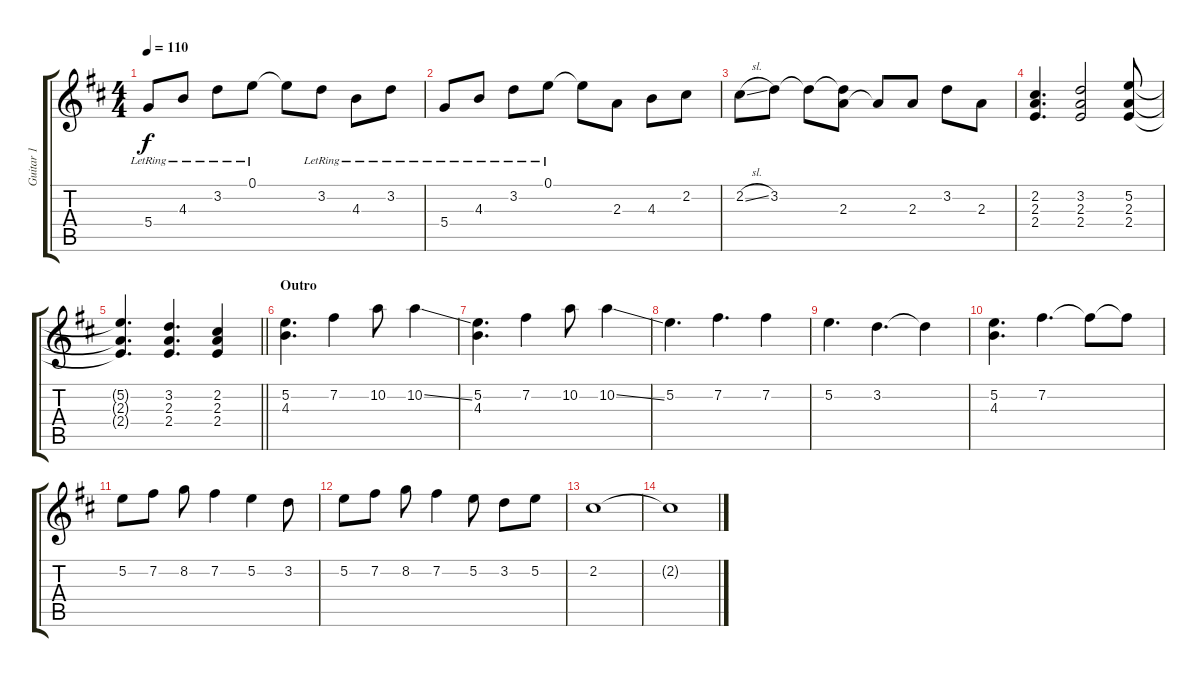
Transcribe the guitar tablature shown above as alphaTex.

\track ("Guitar 1" "Guitar 1") {instrument distortionguitar}
\staff {score tabs}
\tuning (E4 B3 G3 D3 A2 E2) {hide}
\ts (4 4)
\tempo 110
\clef g2
\ks d
5.4{lr}.8{dy f} 4.3{lr}.8 3.2{lr}.8 0.1{lr}.8 0.1{t}.8 3.2{lr}.8 4.3{lr}.8 3.2{lr}.8 |
5.4{lr}.8 4.3{lr}.8 3.2{lr}.8 0.1{lr}.8 0.1{t}.8 2.3.8 4.3.8 2.2.8 |
2.2{sl}.8 3.2.8 3.2{t}.8 (3.2{t} 2.3).8 2.3{t}.8 2.3.8 3.2.8 2.3.8 |
(2.2 2.3 2.4).4{d} (3.2 2.3 2.4).2 (5.2 2.3 2.4).8 |
\barLineRight lightlight
(5.2{t} 2.3{t} 2.4{t}).4{d} (3.2 2.3 2.4).4{d} (2.2 2.3 2.4).4 |
\section ("" "Outro")
(5.2 4.3).4{d} 7.2.4 10.2.8 10.2{ss}.4 |
(5.2 4.3).4{d} 7.2.4 10.2.8 10.2{ss}.4 |
5.2.4{d} 7.2.4{d} 7.2.4 |
5.2.4{d} 3.2.4{d} 3.2{t}.4 |
(5.2 4.3).4{d} 7.2.4{d} 7.2{t}.8 7.2{t}.8 |
5.2.8 7.2.8 8.2.8 7.2.4 5.2.4 3.2.8 |
5.2.8 7.2.8 8.2.8 7.2.4 5.2.8 3.2.8 5.2.8 |
2.2.1{volume 2} |
2.2{t}.1
